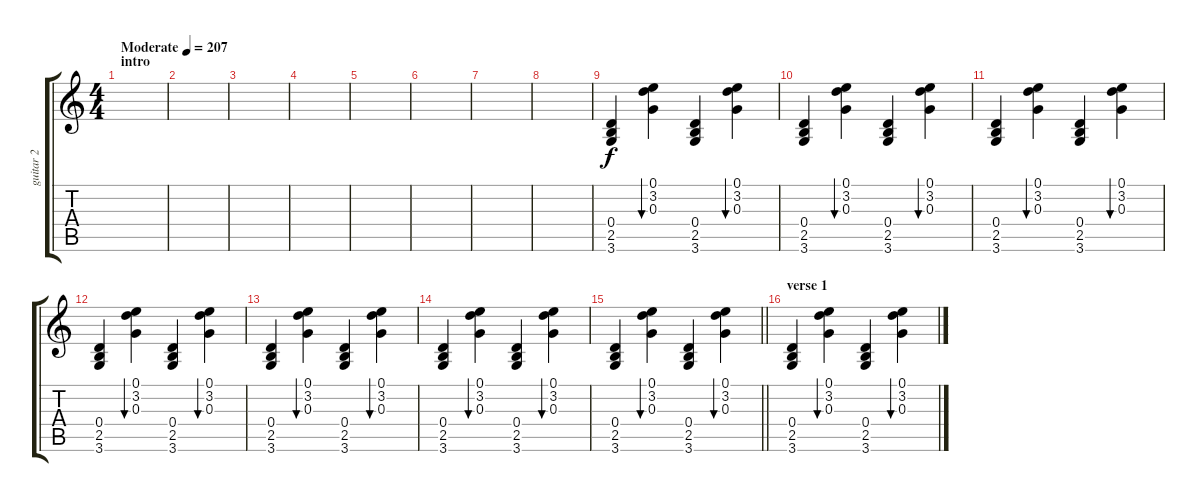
\track ("guitar 2" "guitar 2") {instrument acousticguitarnylon}
\staff {score tabs}
\tuning (E4 B3 G3 D3 A2 E2) {hide}
\ts (4 4)
\section ("" "intro")
\tempo (207 "Moderate")
\clef g2
\ks c
|
|
|
|
|
|
|
|
(0.4 2.5 3.6).4 (0.1 3.2 0.3).4{bu 240} (0.4 2.5 3.6).4 (0.1 3.2 0.3).4{bu 240} |
(0.4 2.5 3.6).4 (0.1 3.2 0.3).4{bu 240} (0.4 2.5 3.6).4 (0.1 3.2 0.3).4{bu 240} |
(0.4 2.5 3.6).4 (0.1 3.2 0.3).4{bu 240} (0.4 2.5 3.6).4 (0.1 3.2 0.3).4{bu 240} |
(0.4 2.5 3.6).4 (0.1 3.2 0.3).4{bu 240} (0.4 2.5 3.6).4 (0.1 3.2 0.3).4{bu 240} |
(0.4 2.5 3.6).4 (0.1 3.2 0.3).4{bu 240} (0.4 2.5 3.6).4 (0.1 3.2 0.3).4{bu 240} |
(0.4 2.5 3.6).4 (0.1 3.2 0.3).4{bu 240} (0.4 2.5 3.6).4 (0.1 3.2 0.3).4{bu 240} |
\barLineRight lightlight
(0.4 2.5 3.6).4 (0.1 3.2 0.3).4{bu 240} (0.4 2.5 3.6).4 (0.1 3.2 0.3).4{bu 240} |
\section ("" "verse 1")
(0.4 2.5 3.6).4 (0.1 3.2 0.3).4{bu 240} (0.4 2.5 3.6).4 (0.1 3.2 0.3).4{bu 240}
